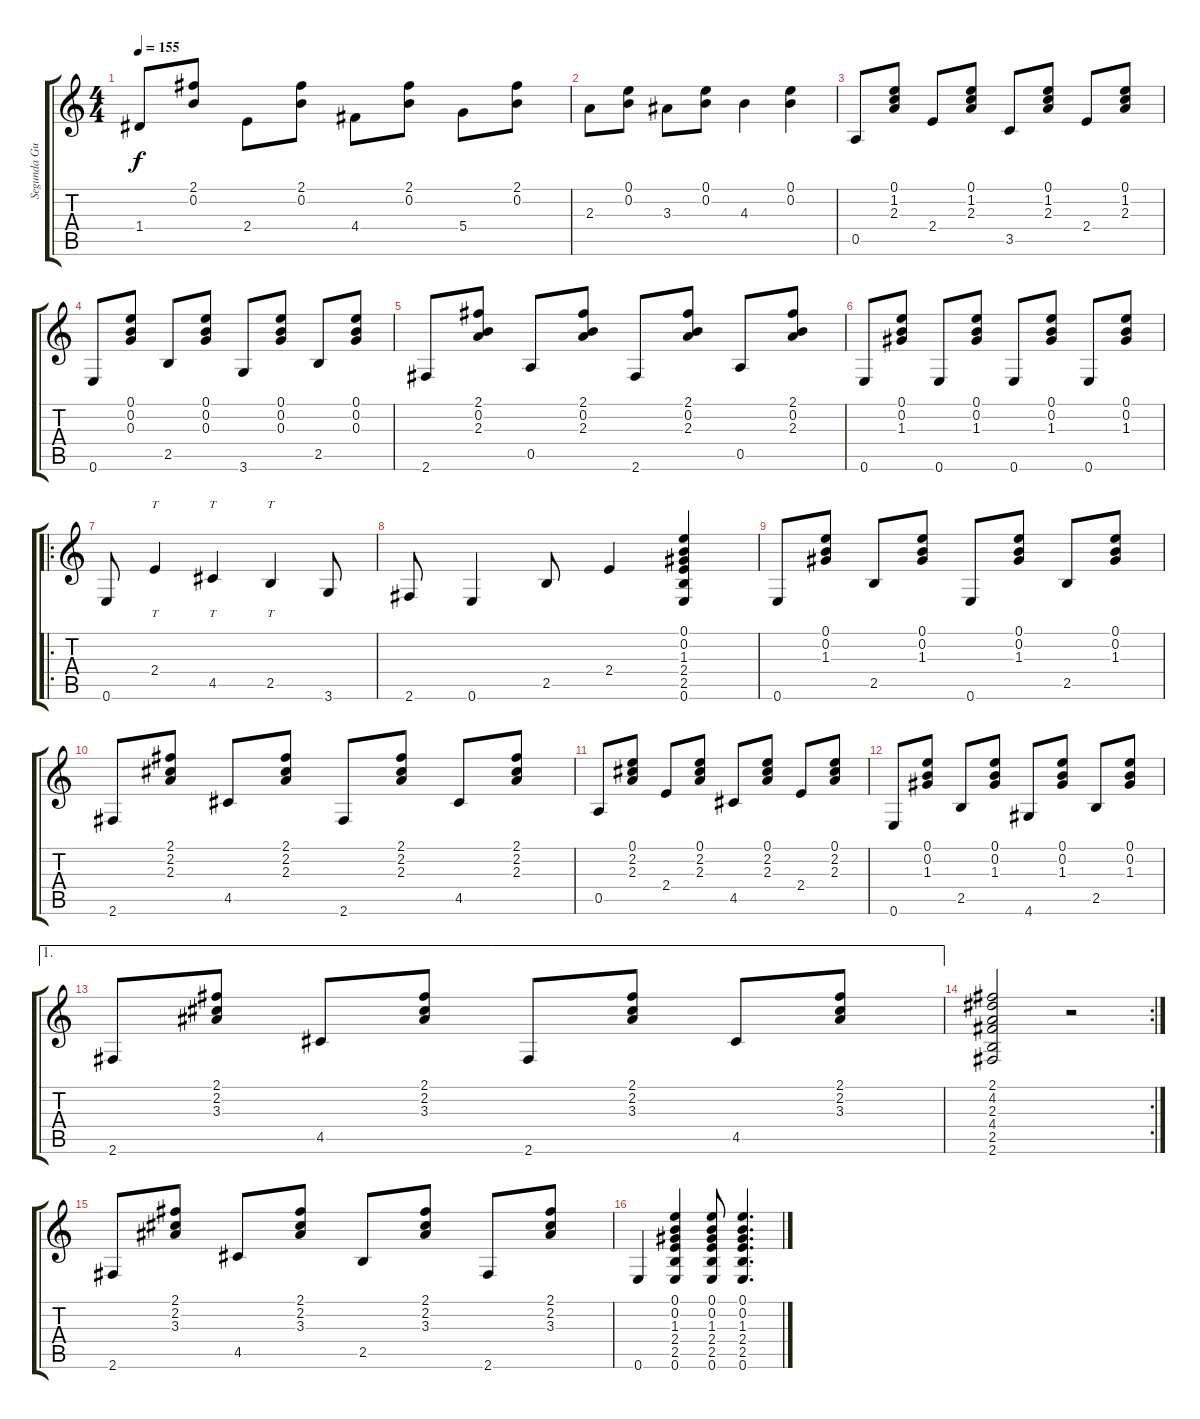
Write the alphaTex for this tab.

\track ("Segunda Guitarra" "Segunda Gu") {instrument acousticguitarnylon}
\staff {score tabs}
\tuning (E4 B3 G3 D3 A2 E2) {hide}
\ts (4 4)
\tempo 155
\clef g2
\ks c
1.4.8{dy f} (2.1 0.2).8 2.4.8 (2.1 0.2).8 4.4.8 (2.1 0.2).8 5.4.8 (2.1 0.2).8 |
2.3.8 (0.1 0.2).8 3.3.8 (0.1 0.2).8 4.3.4 (0.1 0.2).4 |
0.5.8 (0.1 1.2 2.3).8 2.4.8 (0.1 1.2 2.3).8 3.5.8 (0.1 1.2 2.3).8 2.4.8 (0.1 1.2 2.3).8 |
0.6.8 (0.1 0.2 0.3).8 2.5.8 (0.1 0.2 0.3).8 3.6.8 (0.1 0.2 0.3).8 2.5.8 (0.1 0.2 0.3).8 |
2.6.8 (2.1 0.2 2.3).8 0.5.8 (2.1 0.2 2.3).8 2.6.8 (2.1 0.2 2.3).8 0.5.8 (2.1 0.2 2.3).8 |
0.6.8 (0.1 0.2 1.3).8 0.6.8 (0.1 0.2 1.3).8 0.6.8 (0.1 0.2 1.3).8 0.6.8 (0.1 0.2 1.3).8 |
\ro
0.6.8 2.4.4{tt} 4.5.4{tt} 2.5.4{tt} 3.6.8 |
2.6.8 0.6.4 2.5.8 2.4.4 (0.1 0.2 1.3 2.4 2.5 0.6).4 |
0.6.8 (0.1 0.2 1.3).8 2.5.8 (0.1 0.2 1.3).8 0.6.8 (0.1 0.2 1.3).8 2.5.8 (0.1 0.2 1.3).8 |
2.6.8 (2.1 2.2 2.3).8 4.5.8 (2.1 2.2 2.3).8 2.6.8 (2.1 2.2 2.3).8 4.5.8 (2.1 2.2 2.3).8 |
0.5.8 (0.1 2.2 2.3).8 2.4.8 (0.1 2.2 2.3).8 4.5.8 (0.1 2.2 2.3).8 2.4.8 (0.1 2.2 2.3).8 |
0.6.8 (0.1 0.2 1.3).8 2.5.8 (0.1 0.2 1.3).8 4.6.8 (0.1 0.2 1.3).8 2.5.8 (0.1 0.2 1.3).8 |
\ae 1
2.6.8 (2.1 2.2 3.3).8 4.5.8 (2.1 2.2 3.3).8 2.6.8 (2.1 2.2 3.3).8 4.5.8 (2.1 2.2 3.3).8 |
\rc 2
(2.1 4.2 2.3 4.4 2.5 2.6).2 r.2 |
2.6.8 (2.1 2.2 3.3).8 4.5.8 (2.1 2.2 3.3).8 2.5.8 (2.1 2.2 3.3).8 2.6.8 (2.1 2.2 3.3).8 |
0.6.4 (0.1 0.2 1.3 2.4 2.5 0.6).4 (0.1 0.2 1.3 2.4 2.5 0.6).8 (0.1 0.2 1.3 2.4 2.5 0.6).4{d}
